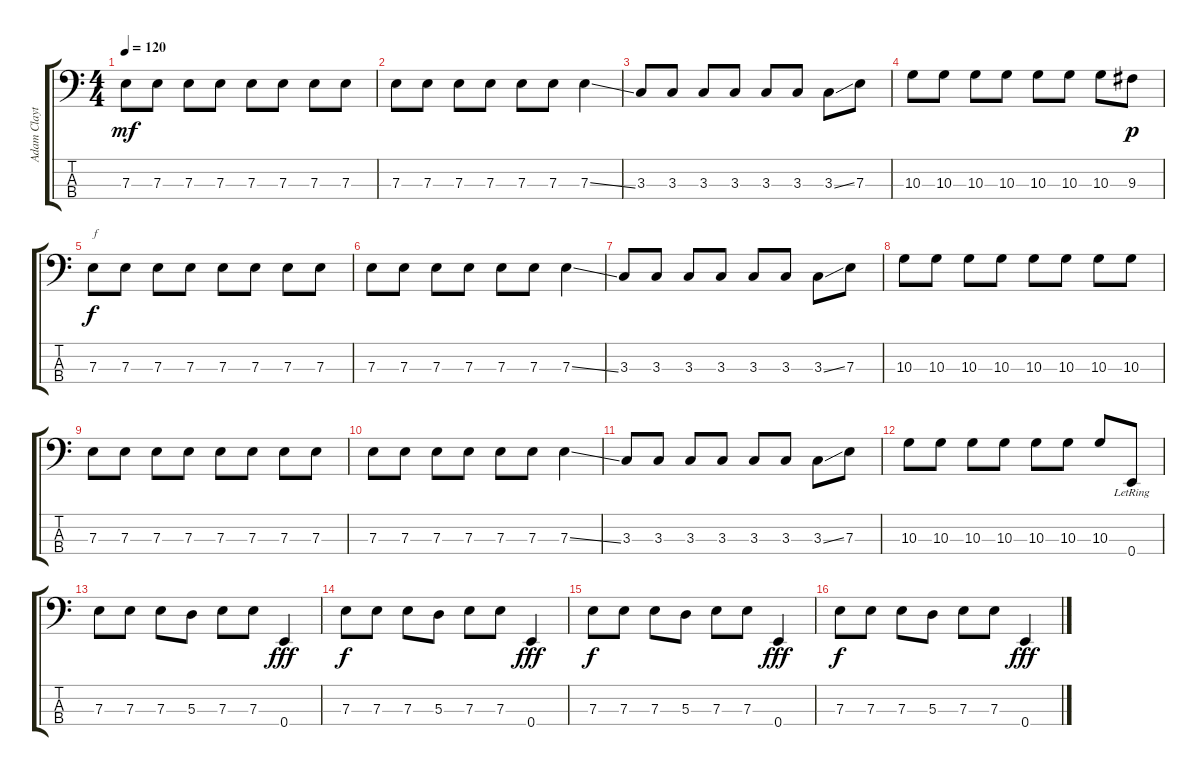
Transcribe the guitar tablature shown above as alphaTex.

\track ("Adam Clayton" "Adam Clayt") {instrument electricbasspick}
\staff {score tabs}
\tuning (G2 D2 A1 E1) {hide}
\ts (4 4)
\tempo 120
\clef f4
\ks c
7.3.8{dy mf} 7.3.8 7.3.8 7.3.8 7.3.8 7.3.8 7.3.8 7.3.8 |
7.3.8 7.3.8 7.3.8 7.3.8 7.3.8 7.3.8 7.3{ss}.4 |
3.3.8 3.3.8 3.3.8 3.3.8 3.3.8 3.3.8 3.3{ss}.8 7.3.8 |
10.3.8 10.3.8 10.3.8 10.3.8 10.3.8 10.3.8 10.3.8 9.3.8{dy p} |
7.3.8{txt "f" dy f} 7.3.8 7.3.8 7.3.8 7.3.8 7.3.8 7.3.8 7.3.8 |
7.3.8 7.3.8 7.3.8 7.3.8 7.3.8 7.3.8 7.3{ss}.4 |
3.3.8 3.3.8 3.3.8 3.3.8 3.3.8 3.3.8 3.3{ss}.8 7.3.8 |
10.3.8 10.3.8 10.3.8 10.3.8 10.3.8 10.3.8 10.3.8 10.3.8 |
7.3.8 7.3.8 7.3.8 7.3.8 7.3.8 7.3.8 7.3.8 7.3.8 |
7.3.8 7.3.8 7.3.8 7.3.8 7.3.8 7.3.8 7.3{ss}.4 |
3.3.8 3.3.8 3.3.8 3.3.8 3.3.8 3.3.8 3.3{ss}.8 7.3.8 |
10.3.8 10.3.8 10.3.8 10.3.8 10.3.8 10.3.8 10.3.8 0.4{lr}.8 |
7.3.8 7.3.8 7.3.8 5.3.8 7.3.8 7.3.8 0.4.4{dy fff} |
7.3.8{dy f} 7.3.8 7.3.8 5.3.8 7.3.8 7.3.8 0.4.4{dy fff} |
7.3.8{dy f} 7.3.8 7.3.8 5.3.8 7.3.8 7.3.8 0.4.4{dy fff} |
7.3.8{dy f} 7.3.8 7.3.8 5.3.8 7.3.8 7.3.8 0.4.4{dy fff}
